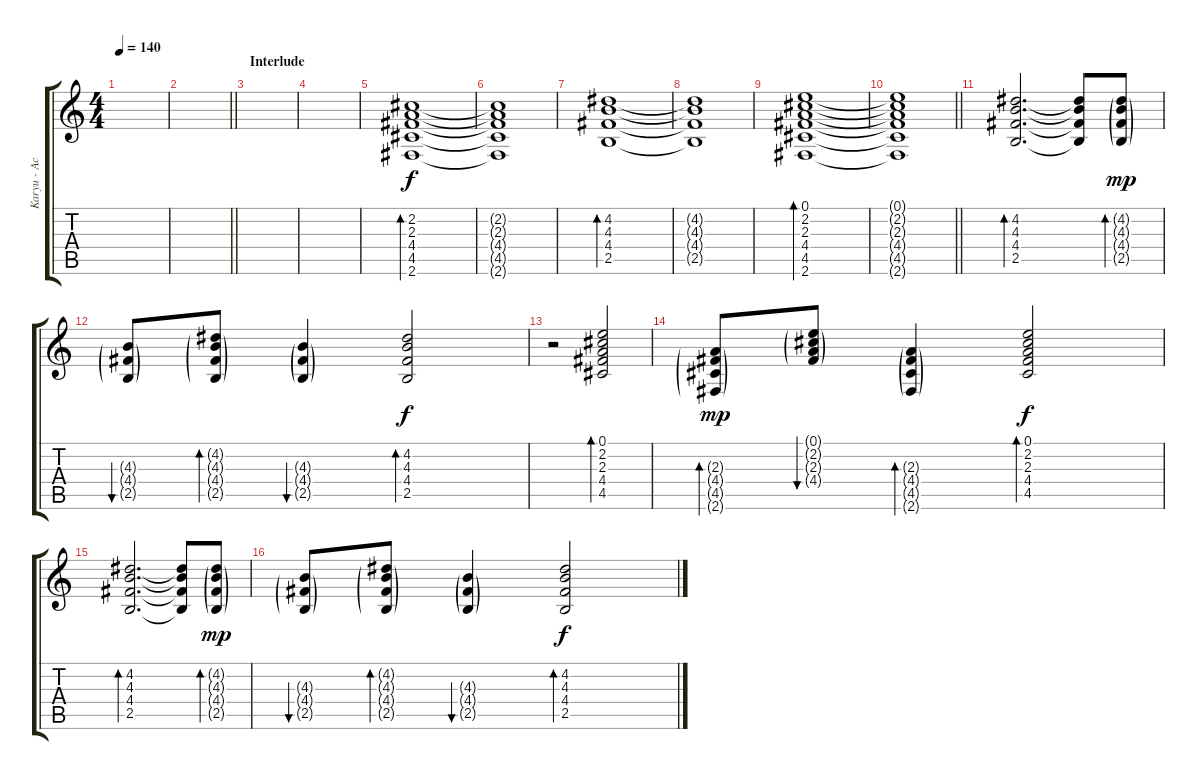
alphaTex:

\track ("Karyu - Acoustic Guitar" "Karyu - Ac") {instrument acousticguitarsteel}
\staff {score tabs}
\tuning (E4 B3 G3 D3 A2 E2) {hide}
\ts (4 4)
\tempo 140
\clef g2
\ks c
|
\barLineRight lightlight
|
\section ("" "Interlude")
|
|
(2.2 2.3 4.4 4.5 2.6).1{bd 240} |
(2.2{t} 2.3{t} 4.4{t} 4.5{t} 2.6{t}).1 |
(4.2 4.3 4.4 2.5).1{bd 240} |
(4.2{t} 4.3{t} 4.4{t} 2.5{t}).1 |
(0.1 2.2 2.3 4.4 4.5 2.6).1{bd 240} |
\barLineRight lightlight
(0.1{t} 2.2{t} 2.3{t} 4.4{t} 4.5{t} 2.6{t}).1 |
\section ("" "")
(4.2 4.3 4.4 2.5).2{d bd 240} (4.2{t} 4.3{t} 4.4{t} 2.5{t}).8 (4.2{g} 4.3{g} 4.4{g} 2.5{g}).8{bd 240 dy mp} |
(4.3{g} 4.4{g} 2.5{g}).8{bu 240} (4.2{g} 4.3{g} 4.4{g} 2.5{g}).8{bd 240} (4.3{g} 4.4{g} 2.5{g}).4{bu 240} (4.2 4.3 4.4 2.5).2{bd 240 dy f} |
r.2 (0.1 2.2 2.3 4.4 4.5).2{bd 240} |
(2.3{g} 4.4{g} 4.5{g} 2.6{g}).8{bd 240 dy mp} (0.1{g} 2.2{g} 2.3{g} 4.4{g}).8{bu 240} (2.3{g} 4.4{g} 4.5{g} 2.6{g}).4{bd 240} (0.1 2.2 2.3 4.4 4.5).2{bd 240 dy f} |
(4.2 4.3 4.4 2.5).2{d bd 240} (4.2{t} 4.3{t} 4.4{t} 2.5{t}).8 (4.2{g} 4.3{g} 4.4{g} 2.5{g}).8{bd 240 dy mp} |
(4.3{g} 4.4{g} 2.5{g}).8{bu 240} (4.2{g} 4.3{g} 4.4{g} 2.5{g}).8{bd 240} (4.3{g} 4.4{g} 2.5{g}).4{bu 240} (4.2 4.3 4.4 2.5).2{bd 240 dy f}
